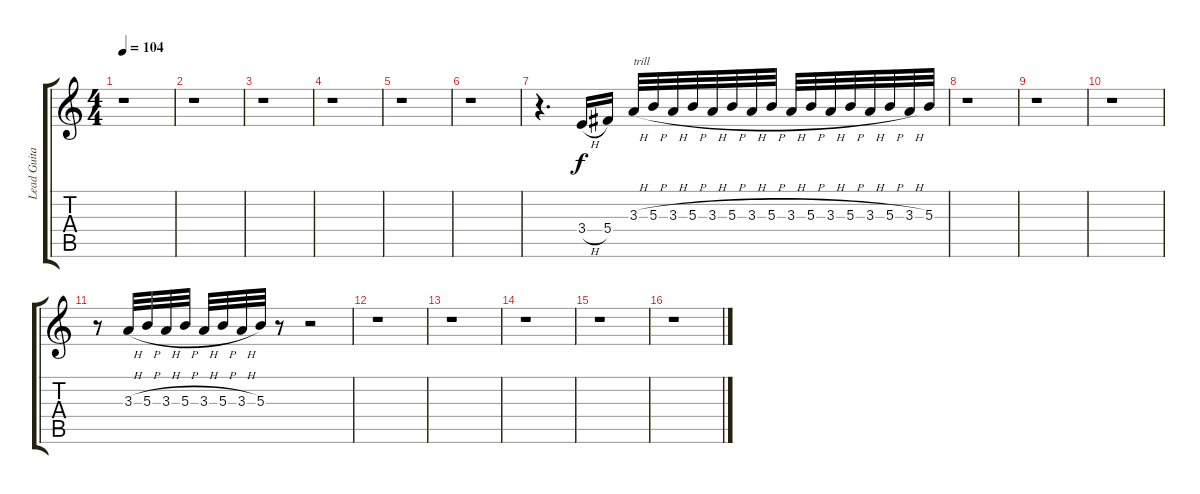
\track ("Lead Guitar" "Lead Guita") {instrument overdrivenguitar}
\staff {score tabs}
\tuning (Eb4 Bb3 Gb3 Db3 Ab2 Eb2) {hide}
\ts (4 4)
\tempo 104
\clef g2
\ks c
r.1{dy f} |
r.1 |
r.1 |
r.1 |
r.1 |
r.1 |
r.4{d} 3.4{h}.16 5.4.16 3.3{h}.32{txt "trill"} 5.3{h}.32 3.3{h}.32 5.3{h}.32 3.3{h}.32 5.3{h}.32 3.3{h}.32 5.3{h}.32 3.3{h}.32 5.3{h}.32 3.3{h}.32 5.3{h}.32 3.3{h}.32 5.3{h}.32 3.3{h}.32 5.3.32 |
r.1 |
r.1 |
r.1 |
r.8 3.3{h}.32 5.3{h}.32 3.3{h}.32 5.3{h}.32 3.3{h}.32 5.3{h}.32 3.3{h}.32 5.3.32 r.8 r.2 |
r.1 |
r.1 |
r.1 |
r.1 |
r.1
